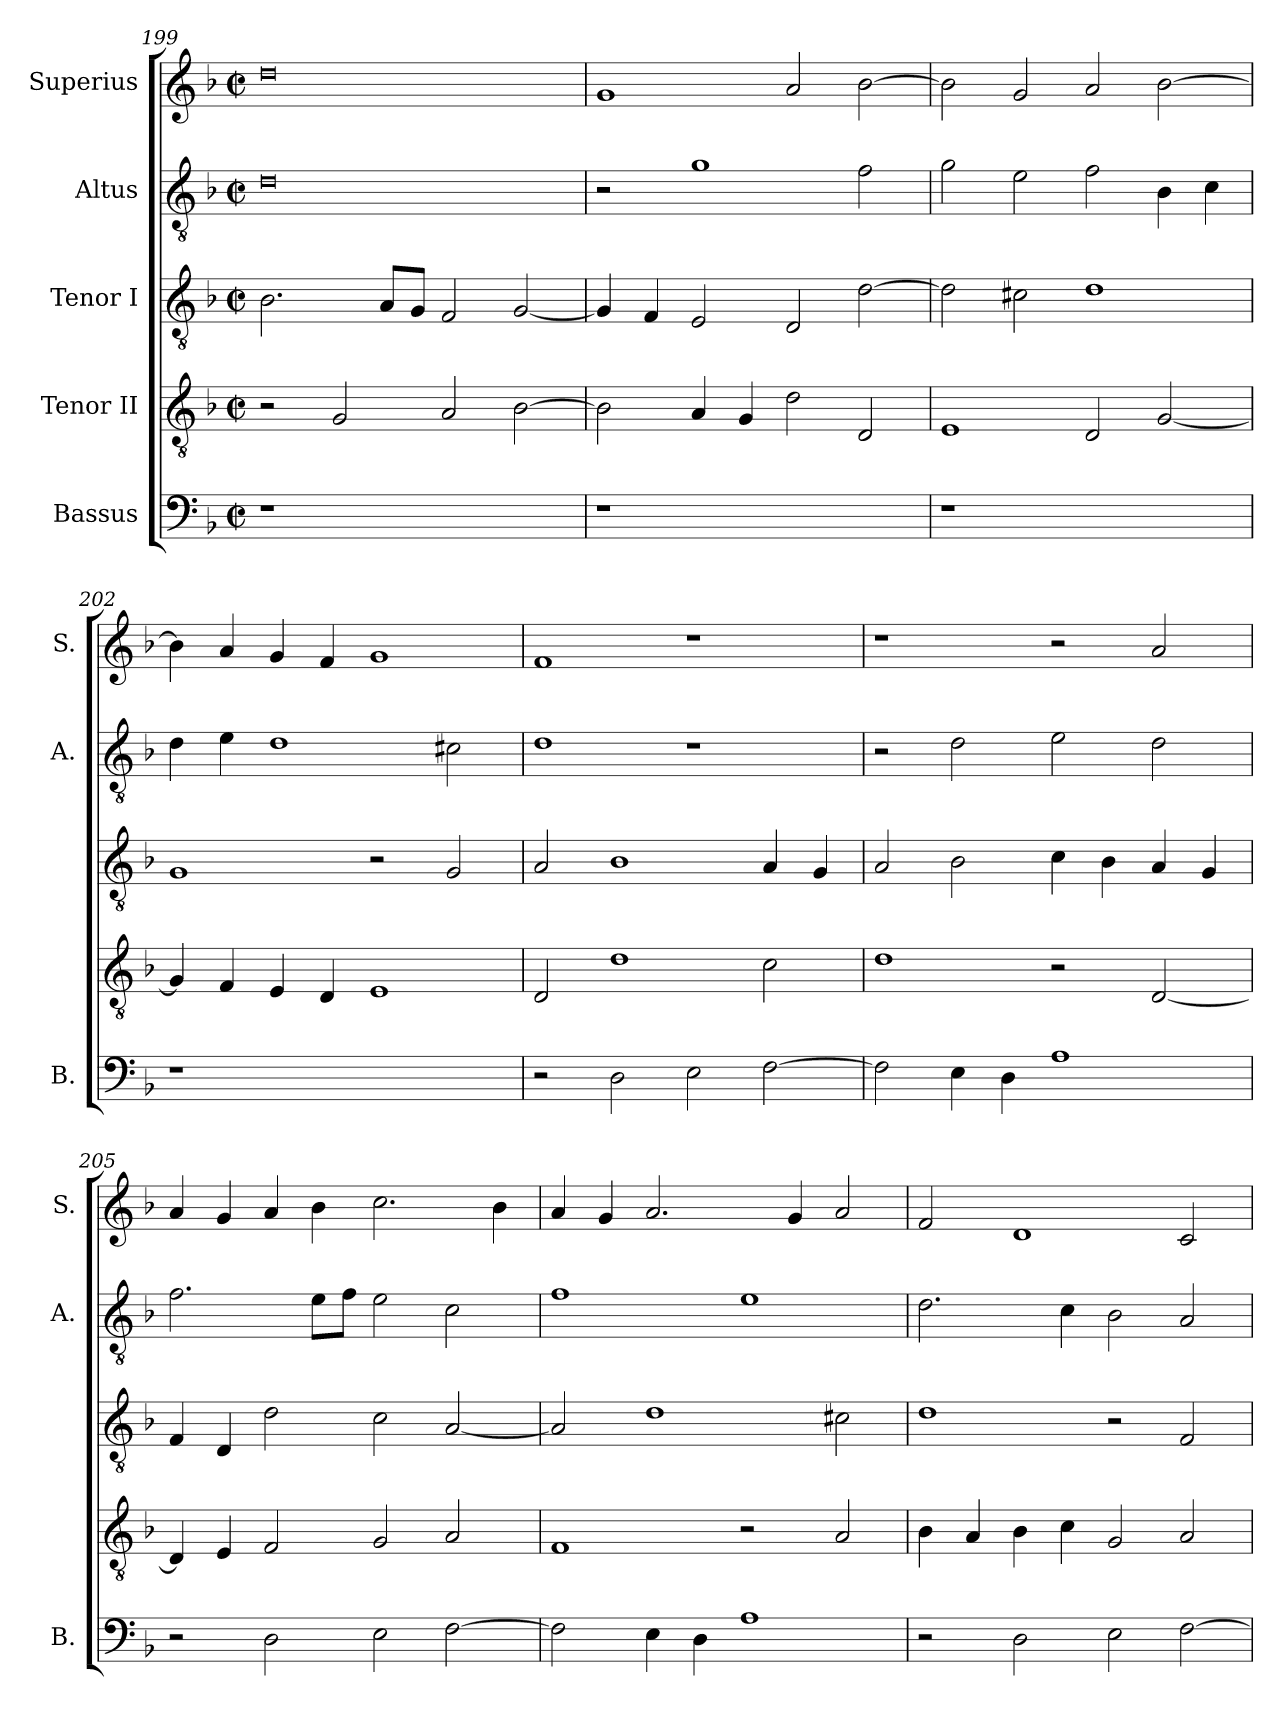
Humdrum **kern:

**kern	**kern	**kern	**kern	**kern
*part5	*part4	*part3	*part2	*part1
*staff5	*staff4	*staff3	*staff2	*staff1
*I"Bassus	*I"Tenor II	*I"Tenor I	*I"Altus	*I"Superius
*I'B.	*	*	*I'A.	*I'S.
*clefF4	*clefGv2	*clefGv2	*clefGv2	*clefG2
*	*ITrd7c12	*ITrd7c12	*ITrd7c12	*
*k[b-]	*k[b-]	*k[b-]	*k[b-]	*k[b-]
*F:	*F:	*F:	*F:	*F:
*M2/2	*M2/2	*M2/2	*M2/2	*M2/2
*met(c|)	*met(c|)	*met(c|)	*met(c|)	*met(c|)
=199	=199	=199	=199	=199
!LO:N:vis=1	!	!	!	!
1r	2r	2.BB-i\	0Di	0ddi
.	2GGi/	.	.	.
.	.	8AAi/L	.	.
.	.	8GGi/J	.	.
1ryy	2AAi/	2FFi/	.	.
.	[>2BB-i\	[<2GGi/	.	.
=200	=200	=200	=200	=200
!LO:N:vis=1	!	!	!	!
1r	2BB-i\]	4GGi/]	2r	1gi
.	.	4FFi/	.	.
.	4AAi/	2EEi/	1Gi	.
.	4GGi/	.	.	.
1ryy	2Di\	2DDi/	.	2ai/
.	2DDi/	[>2Di\	2Fi\	[>2b-i\
!!LO:PB:g=z
=201	=201	=201	=201	=201
!LO:N:vis=1	!	!	!	!
1r	1EEi	2Di\]	2Gi\	2b-i\]
.	.	2C#Xi\	2Ei\	2gi/
1ryy	2DDi/	1Di	2Fi\	2ai/
.	[<2GGi/	.	4BB-i\	[>2b-i\
.	.	.	4Ci\	.
=202	=202	=202	=202	=202
!LO:N:vis=1	!	!	!	!
1r	4GGi/]	1GGi	4Di\	4b-i\]
.	4FFi/	.	4Ei\	4ai/
.	4EEi/	.	1Di	4gi/
.	4DDi/	.	.	4fi/
1ryy	1EEi	2r	.	1gi
.	.	2GGi/	2C#Xi\	.
=203	=203	=203	=203	=203
2r	2DDi/	2AAi/	1Di	1fi
2Di\	1Di	1BB-i	.	.
2Ei\	.	.	1r	1r
[>2Fi\	2Ci\	4AAi/	.	.
.	.	4GGi/	.	.
=204	=204	=204	=204	=204
2Fi\]	1Di	2AAi/	2r	1r
4Ei\	.	2BB-i\	2Di\	.
4Di\	.	.	.	.
1Ai	2r	4Ci\	2Ei\	2r
.	.	4BB-i\	.	.
.	[<2DDi/	4AAi/	2Di\	2ai/
.	.	4GGi/	.	.
!!LO:LB:g=z
=205	=205	=205	=205	=205
2r	4DDi/]	4FFi/	2.Fi\	4ai/
.	4EEi/	4DDi/	.	4gi/
2Di\	2FFi/	2Di\	.	4ai/
.	.	.	8Ei\L	4b-i\
.	.	.	8Fi\J	.
2Ei\	2GGi/	2Ci\	2Ei\	2.cci\
[>2Fi\	2AAi/	[<2AAi/	2Ci\	.
.	.	.	.	4b-i\
=206	=206	=206	=206	=206
2Fi\]	1FFi	2AAi/]	1Fi	4ai/
.	.	.	.	4gi/
4Ei\	.	1Di	.	2.ai/
4Di\	.	.	.	.
1Ai	2r	.	1Ei	.
.	.	.	.	4gi/
.	2AAi/	2C#Xi\	.	2ai/
=207	=207	=207	=207	=207
2r	4BB-i\	1Di	2.Di\	2fi/
.	4AAi/	.	.	.
2Di\	4BB-i\	.	.	1di
.	4Ci\	.	4Ci\	.
2Ei\	2GGi/	2r	2BB-i\	.
[>2Fi\	2AAi/	2FFi/	2AAi/	2ci/
=	=	=	=	=
*-	*-	*-	*-	*-
